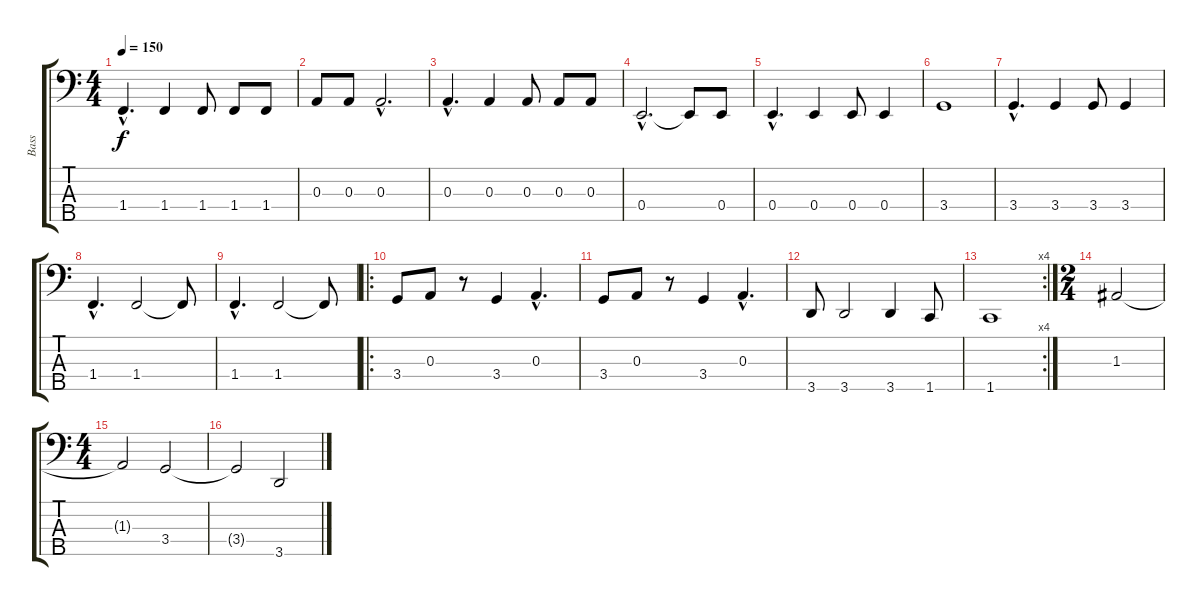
\track ("Bass" "Bass") {instrument synthbass1}
\staff {score tabs}
\tuning (G2 D2 A1 E1 B0) {hide}
\ts (4 4)
\tempo 150
\clef f4
\ks c
1.4{hac}.4{d dy f} 1.4.4 1.4.8 1.4.8 1.4.8 |
0.3.8 0.3.8 0.3{hac}.2{d} |
0.3{hac}.4{d} 0.3.4 0.3.8 0.3.8 0.3.8 |
0.4{hac}.2{d} 0.4{t}.8 0.4.8 |
0.4{hac}.4{d} 0.4.4 0.4.8 0.4.4 |
3.4.1 |
3.4{hac}.4{d} 3.4.4 3.4.8 3.4.4 |
1.4{hac}.4{d} 1.4.2 1.4{t}.8 |
1.4{hac}.4{d} 1.4.2 1.4{t}.8 |
\ro
3.4.8 0.3.8 r.8 3.4.4 0.3{hac}.4{d} |
3.4.8 0.3.8 r.8 3.4.4 0.3{hac}.4{d} |
3.5.8 3.5.2 3.5.4 1.5.8 |
\rc 4
1.5.1 |
\ts (2 4)
1.3.2 |
\ts (4 4)
1.3{t}.2 3.4.2 |
3.4{t}.2 3.5.2
